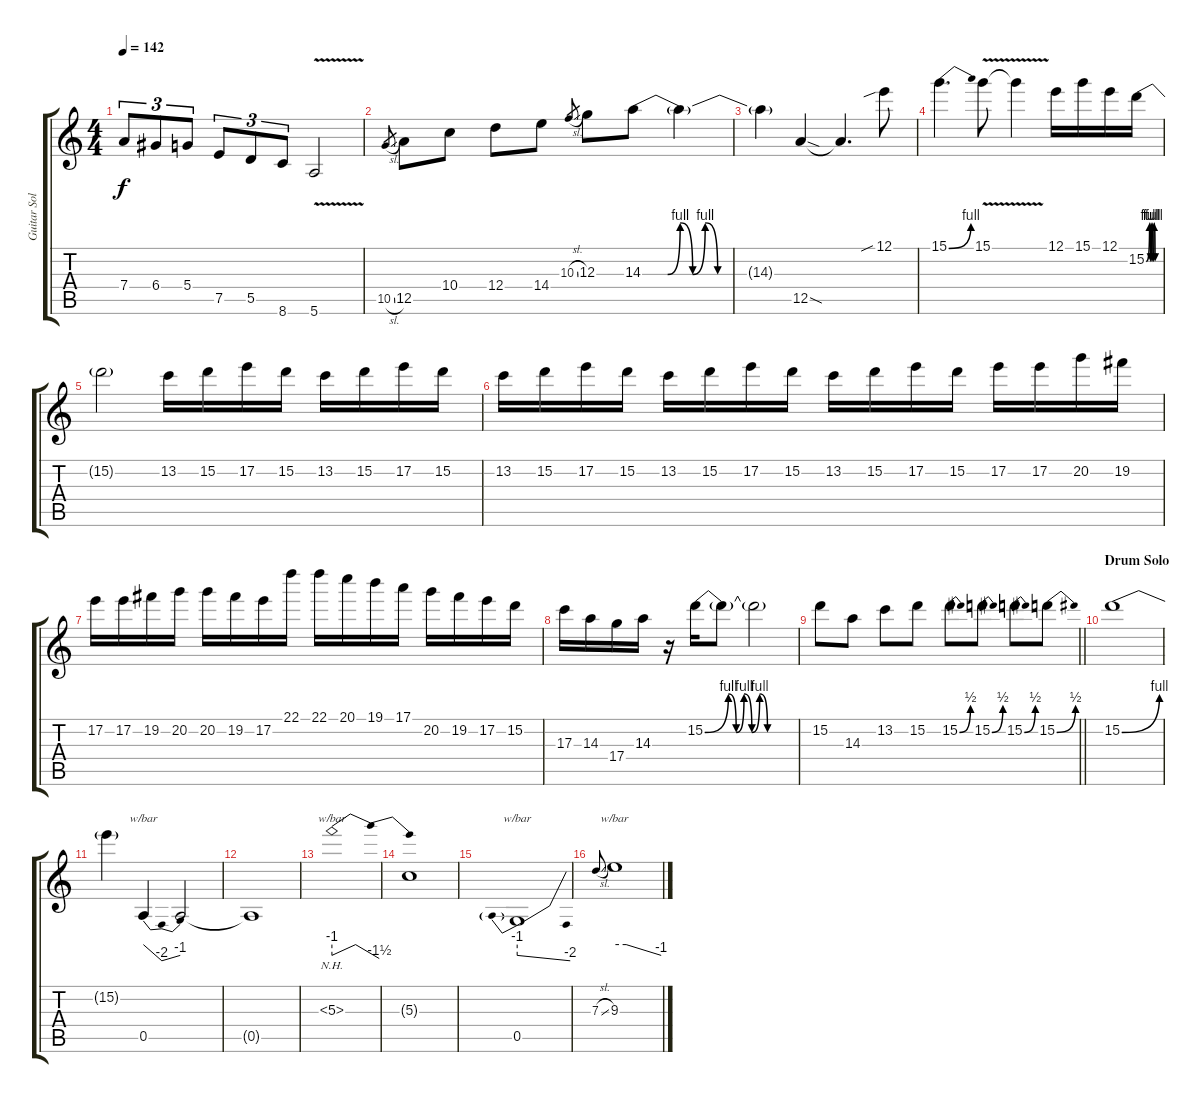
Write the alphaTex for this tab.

\track ("Guitar Solo" "Guitar Sol") {instrument distortionguitar}
\staff {score tabs}
\tuning (E4 B3 G3 D3 A2 E2) {hide}
\ts (4 4)
\tempo 142
\clef g2
\ks c
7.4.8{tu (3 2) dy f} 6.4.8{tu (3 2)} 5.4.8{tu (3 2)} 7.5.8{tu (3 2)} 5.5.8{tu (3 2)} 8.6.8{tu (3 2)} 5.6{v}.2 |
10.5{sl}.8{gr} 12.5.8 10.4.8 12.4.8 14.4.8 10.3{sl}.8{gr} 12.3.8 14.3{be (custom 0 0 10 0 15 4 20 0 25 4 30 0 45 0 60 0)}.8 14.3{t}.4 |
14.3{t}.4 12.5{sod}.4 12.5{t}.4{d} 12.1{sib}.8 |
15.1{be (bend 0 0 60 4)}.4{d} 15.1{v}.8 15.1{t}.4 12.1.16 15.1.16 12.1.16 15.2{be (custom 0 0 15 4 20 0 25 4 30 0 35 4 40 0 48 0 60 0)}.16 |
15.2{t}.2 13.2.16 15.2.16 17.2.16 15.2.16 13.2.16 15.2.16 17.2.16 15.2.16 |
13.2.16 15.2.16 17.2.16 15.2.16 13.2.16 15.2.16 17.2.16 15.2.16 13.2.16 15.2.16 17.2.16 15.2.16 17.2.16 17.2.16 20.2.16 19.2.16 |
17.2.16 17.2.16 19.2.16 20.2.16 20.2.16 19.2.16 17.2.16 22.1.16 22.1.16 20.1.16 19.1.16 17.1.16 20.2.16 19.2.16 17.2.16 15.2.16 |
17.3.16 14.3.16 17.4.16 14.3.16 r.16 15.2{be (custom 0 0 15 4 20 0 25 4 30 0 35 4 40 0 48 0 60 0)}.16 15.2{t}.8 15.2{t}.2 |
\barLineRight lightlight
15.2.8 14.3.8 13.2.8 15.2.8 15.2{be (bend 0 0 60 2)}.8 15.2{be (bend 0 0 60 2)}.8 15.2{be (bend 0 0 60 2)}.8 15.2{be (bend 0 0 60 2)}.8 |
\section ("" "Drum Solo")
15.2{be (bend 0 0 60 4)}.1 |
15.2{t}.4 0.5.4{tbe (dip default 0 0 45 -8 60 -4) volume 12} 0.5{t}.2 |
0.5{t}.1 |
5.3{nh}.1{tbe (dip default 0 -4 8 0 60 -6)} |
5.3{t}.1 |
0.5.1{tbe (predivedive default 0 -4 60 -8)} |
7.3{sl}.8{gr onbeat} 9.3.1{tbe (custom default 0 0 15 0 60 -4)}
